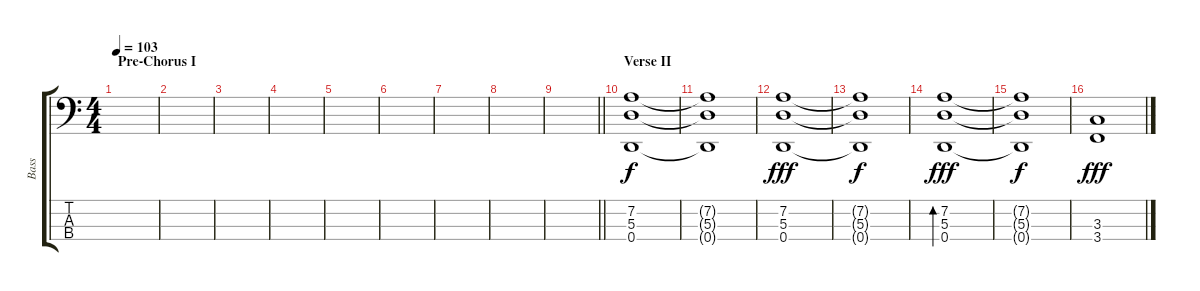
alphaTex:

\track ("Bass" "Bass") {instrument electricbassfinger}
\staff {score tabs}
\tuning (G2 D2 A1 D1) {hide}
\ts (4 4)
\section ("" "Pre-Chorus I")
\tempo 103
\clef f4
\ks c
|
|
|
|
|
|
|
|
\barLineRight lightlight
|
\section ("" "Verse II")
(7.2 5.3 0.4).1 |
(7.2{t} 5.3{t} 0.4{t}).1{dy f} |
(7.2 5.3 0.4).1{dy fff} |
(7.2{t} 5.3{t} 0.4{t}).1{dy f} |
(7.2 5.3 0.4).1{bd 240 dy fff} |
(7.2{t} 5.3{t} 0.4{t}).1{dy f} |
(3.3 3.4).1{dy fff}
